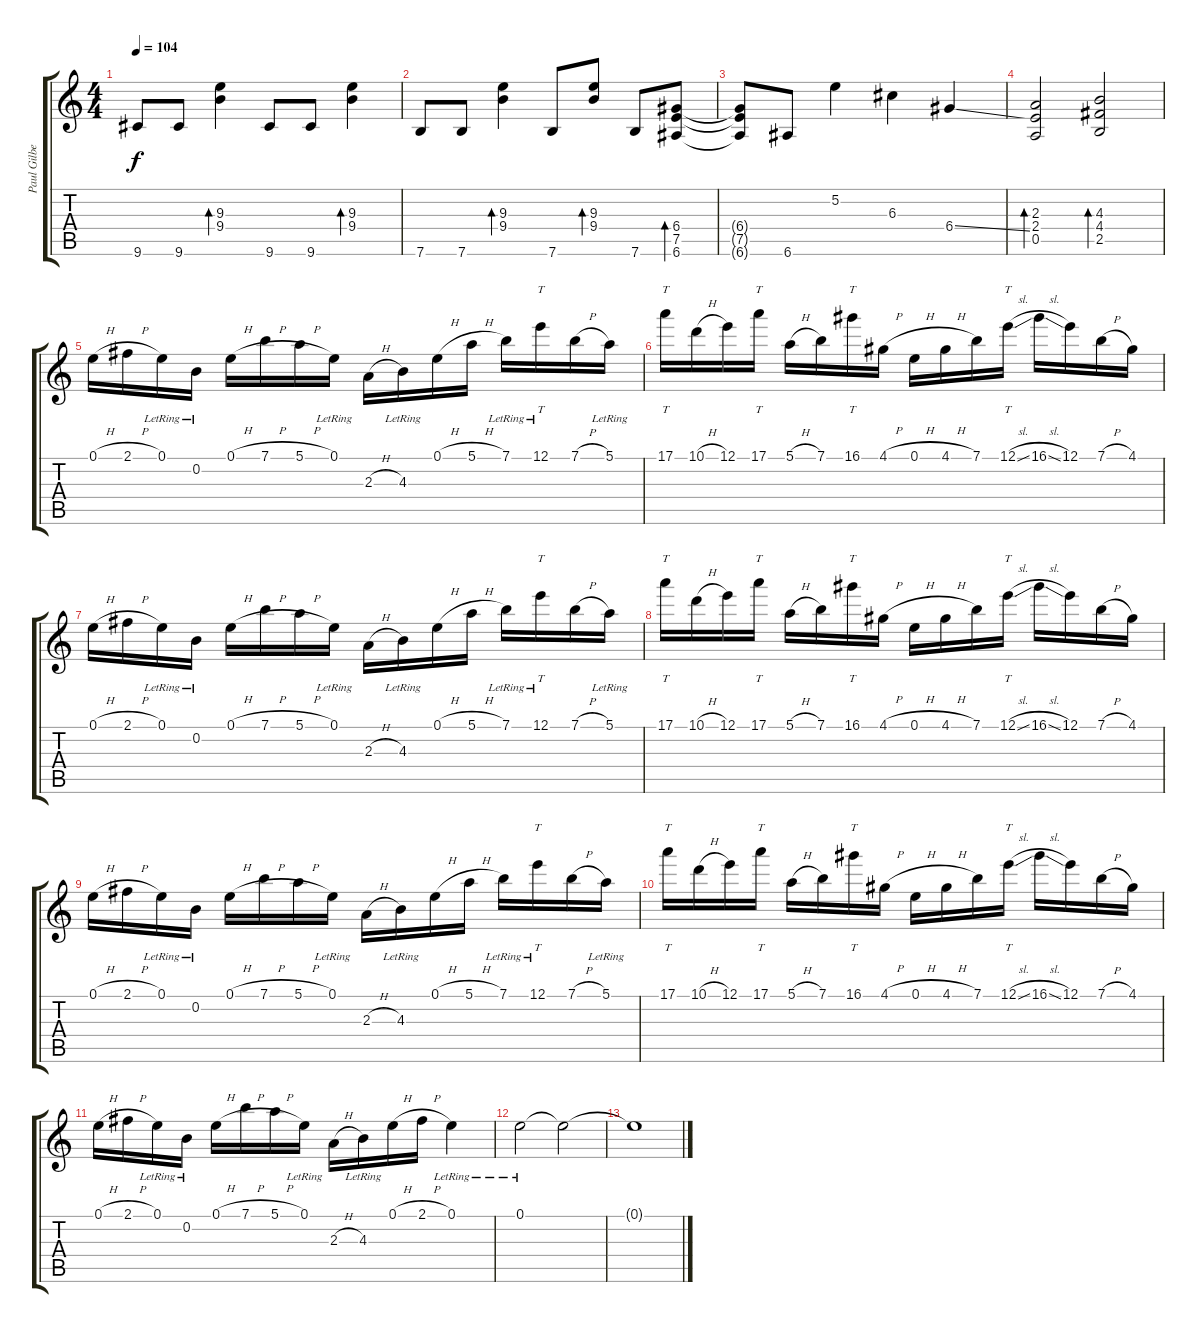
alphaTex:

\track ("Paul Gilbert" "Paul Gilbe") {instrument overdrivenguitar}
\staff {score tabs}
\tuning (E4 B3 G3 D3 A2 E2) {hide}
\ts (4 4)
\tempo 104
\clef g2
\ks c
9.6.8{dy f} 9.6.8 (9.3 9.4).4{bd 30} 9.6.8 9.6.8 (9.3 9.4).4{bd 30} |
7.6.8 7.6.8 (9.3 9.4).4{bd 30} 7.6.8 (9.3 9.4).8{bd 30} 7.6.8 (6.4 7.5 6.6).8{bd 30} |
(6.4{t} 7.5{t} 6.6{t}).8 6.6.8 5.2.4 6.3.4 6.4{ss}.4 |
(2.3 2.4 0.5).2{bd 30} (4.3 4.4 2.5).2{bd 30} |
0.1{h}.16 2.1{h}.16 0.1{lr}.16 0.2{lr}.16 0.1{h}.16 7.1{h}.16 5.1{h}.16 0.1{lr}.16 2.3{h}.16 4.3{lr}.16 0.1{h}.16 5.1{h}.16 7.1{lr}.16 12.1{lr}.16{tt} 7.1{h}.16 5.1{lr}.16 |
17.1.16{tt} 10.1{h}.16 12.1.16 17.1.16{tt} 5.1{h}.16 7.1.16 16.1.16{tt} 4.1{h}.16 0.1{h}.16 4.1{h}.16 7.1.16 12.1{sl}.16{tt} 16.1{sl}.16 12.1.16 7.1{h}.16 4.1.16 |
0.1{h}.16 2.1{h}.16 0.1{lr}.16 0.2{lr}.16 0.1{h}.16 7.1{h}.16 5.1{h}.16 0.1{lr}.16 2.3{h}.16 4.3{lr}.16 0.1{h}.16 5.1{h}.16 7.1{lr}.16 12.1{lr}.16{tt} 7.1{h}.16 5.1{lr}.16 |
17.1.16{tt} 10.1{h}.16 12.1.16 17.1.16{tt} 5.1{h}.16 7.1.16 16.1.16{tt} 4.1{h}.16 0.1{h}.16 4.1{h}.16 7.1.16 12.1{sl}.16{tt} 16.1{sl}.16 12.1.16 7.1{h}.16 4.1.16 |
0.1{h}.16 2.1{h}.16 0.1{lr}.16 0.2{lr}.16 0.1{h}.16 7.1{h}.16 5.1{h}.16 0.1{lr}.16 2.3{h}.16 4.3{lr}.16 0.1{h}.16 5.1{h}.16 7.1{lr}.16 12.1{lr}.16{tt} 7.1{h}.16 5.1{lr}.16 |
17.1.16{tt} 10.1{h}.16 12.1.16 17.1.16{tt} 5.1{h}.16 7.1.16 16.1.16{tt} 4.1{h}.16 0.1{h}.16 4.1{h}.16 7.1.16 12.1{sl}.16{tt} 16.1{sl}.16 12.1.16 7.1{h}.16 4.1.16 |
0.1{h}.16 2.1{h}.16 0.1{lr}.16 0.2{lr}.16 0.1{h}.16 7.1{h}.16 5.1{h}.16 0.1{lr}.16 2.3{h}.16 4.3{lr}.16 0.1{h}.16 2.1{h}.16 0.1{lr}.4 |
0.1{lr}.2 0.1{t}.2 |
0.1{t}.1
